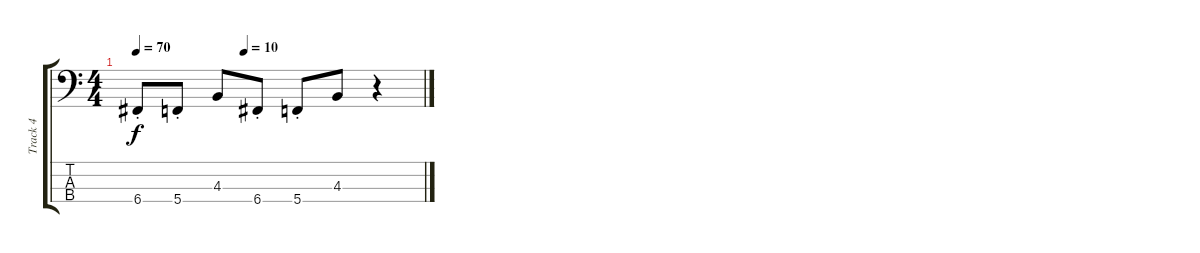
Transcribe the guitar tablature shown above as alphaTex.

\track ("Track 4" "Track 4") {instrument electricbasspick}
\staff {score tabs}
\tuning (F2 C2 G1 C1) {hide}
\ts (4 4)
\tempo 70
\tempo (10 0.375)
\clef f4
\ks c
6.4{st}.8{dy f} 5.4{st}.8 4.3.8 6.4{st}.8 5.4{st}.8 4.3.8 r.4
